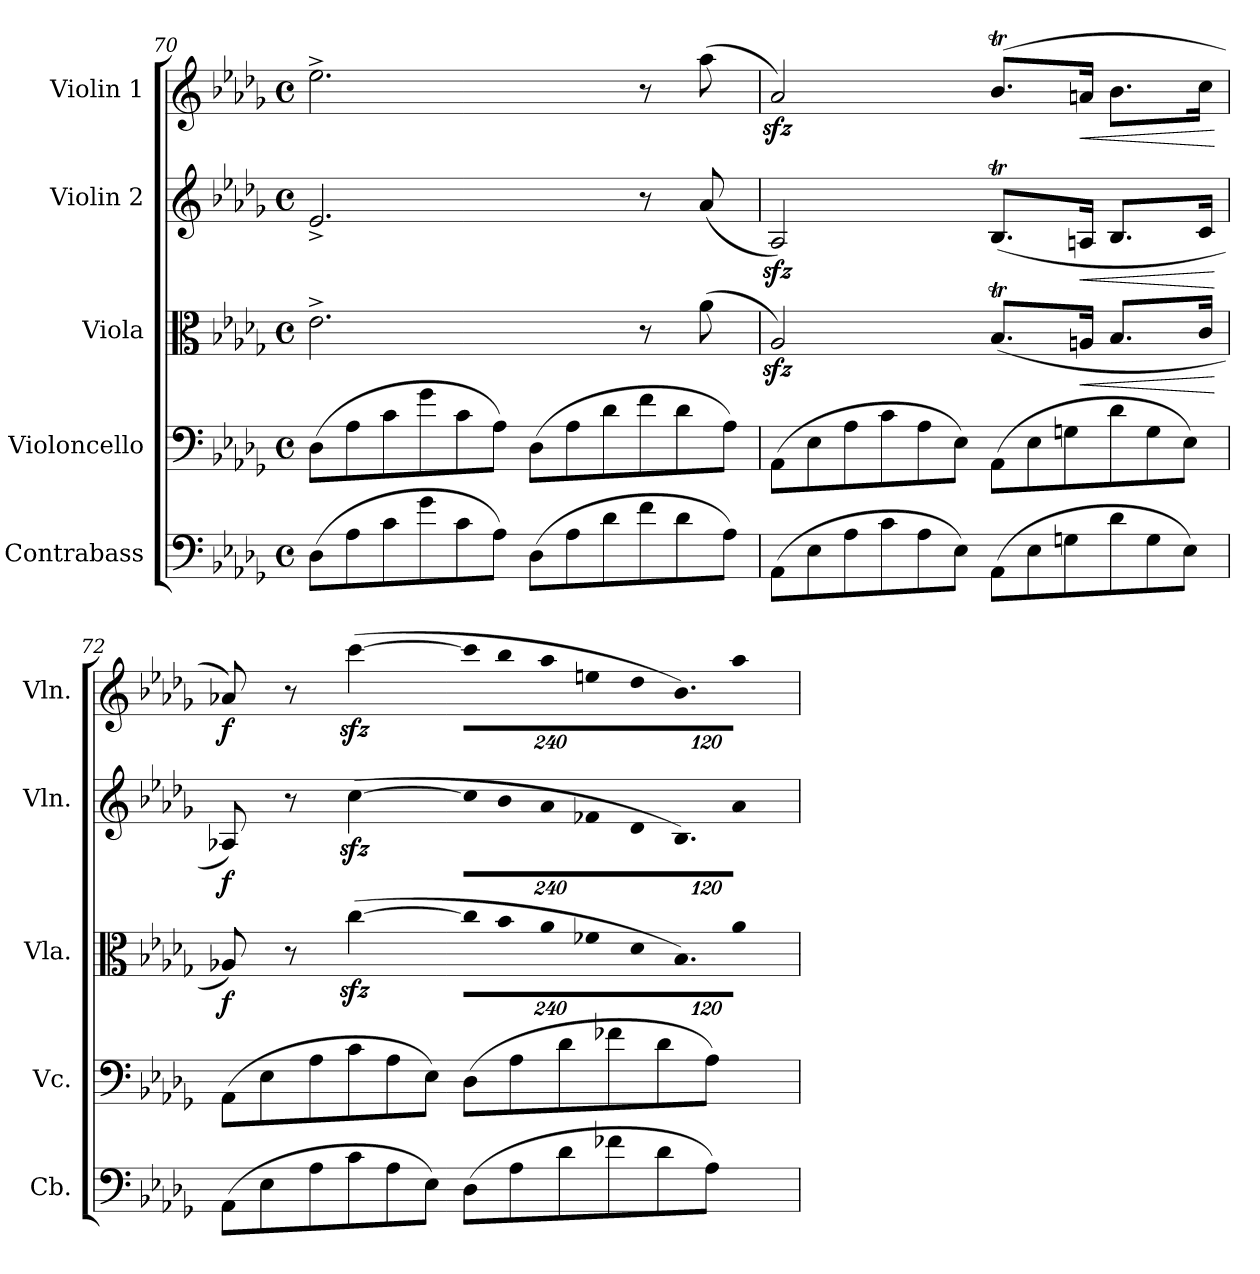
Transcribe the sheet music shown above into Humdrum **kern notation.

**kern	**kern	**kern	**dynam	**kern	**dynam	**kern	**dynam
*part5	*part4	*part3	*part3	*part2	*part2	*part1	*part1
*staff5	*staff4	*staff3	*staff3	*staff2	*staff2	*staff1	*staff1
*I"Contrabass	*I"Violoncello	*I"Viola	*	*I"Violin 2	*	*I"Violin 1	*
*I'Cb.	*I'Vc.	*I'Vla.	*	*I'Vln.	*	*I'Vln.	*
*clefF4	*clefF4	*clefC3	*	*clefG2	*	*clefG2	*
*ITrd7c12	*	*	*	*	*	*	*
*k[b-e-a-d-g-]	*k[b-e-a-d-g-]	*k[b-e-a-d-g-]	*	*k[b-e-a-d-g-]	*	*k[b-e-a-d-g-]	*
*M4/4	*M4/4	*M4/4	*	*M4/4	*	*M4/4	*
*met(c)	*met(c)	*met(c)	*	*met(c)	*	*met(c)	*
*Xtuplet	*Xtuplet	*	*	*	*	*	*
=70	=70	=70	=70	=70	=70	=70	=70
(12DD-\L	(12D-\L	2.e-^\	.	2.e-^/	.	2.ee-^\	.
12AA-\	12A-\	.	.	.	.	.	.
12C\	12c\	.	.	.	.	.	.
12G-\	12g-\	.	.	.	.	.	.
12C\	12c\	.	.	.	.	.	.
12AA-\J)	12A-\J)	.	.	.	.	.	.
(12DD-\L	(12D-\L	.	.	.	.	.	.
12AA-\	12A-\	.	.	.	.	.	.
12D-\	12d-\	.	.	.	.	.	.
12F\	12f\	8r	.	8r	.	8r	.
12D-\	12d-\	.	.	.	.	.	.
.	.	(8a-\	.	(8a-/	.	(8aa-\	.
12AA-\J)	12A-\J)	.	.	.	.	.	.
!!LO:LB:g=z
=71	=71	=71	=71	=71	=71	=71	=71
(12AAA-\L	(12AA-\L	2A-zz</)	.	2A-zz</)	.	2a-zz</)	.
12EE-\	12E-\	.	.	.	.	.	.
12AA-\	12A-\	.	.	.	.	.	.
12C\	12c\	.	.	.	.	.	.
12AA-\	12A-\	.	.	.	.	.	.
12EE-\J)	12E-\J)	.	.	.	.	.	.
(12AAA-\L	(12AA-\L	(8.B-T/L	.	(8.B-T/L	.	(8.b-T/L	.
12EE-\	12E-\	.	.	.	.	.	.
12GGn\	12Gn\	.	.	.	.	.	.
!	!	!	!LO:HP:b	!	!LO:HP:b	!	!LO:HP:b
.	.	16An/Jk	<	16An/Jk	<	16an/Jk	<
12D-\	12d-\	8.B-/L	.	8.B-/L	.	8.b-\L	.
12GG\	12G\	.	.	.	.	.	.
12EE-\J)	12E-\J)	.	.	.	.	.	.
.	.	16c/Jk	.	16c/Jk	.	16cc\Jk	.
.	.	.	[	.	[	.	[
=72	=72	=72	=72	=72	=72	=72	=72
!	!	!	!LO:DY:b	!	!LO:DY:b	!	!LO:DY:b
(12AAA-\L	(12AA-\L	8A-X/)	f	8A-X/)	f	8a-X/)	f
12EE-\	12E-\	.	.	.	.	.	.
.	.	8r	.	8r	.	8r	.
12AA-\	12A-\	.	.	.	.	.	.
12C\	12c\	([4cczz<\	.	([4cczz<\	.	([4ccczz<\	.
12AA-\	12A-\	.	.	.	.	.	.
12EE-\J)	12E-\J)	.	.	.	.	.	.
*	*	*Xbrackettup	*	*	*	*	*
!	!	!LO:N:vis=8	!	!	!	!	!
*	*	*	*	*Xbrackettup	*	*	*
!	!	!	!	!LO:N:vis=8	!	!	!
*	*	*	*	*	*	*Xbrackettup	*
!	!	!	!	!	!	!LO:N:vis=8	!
(12DD-\L	(12D-\L	1920%137cc\L]	.	1920%137cc\L]	.	1920%137ccc\L]	.
!	!	!LO:N:vis=8	!	!LO:N:vis=8	!	!LO:N:vis=8	!
.	.	1920%137b-\	.	1920%137b-\	.	1920%137bb-\	.
12AA-\	12A-\	.	.	.	.	.	.
!	!	!LO:N:vis=8	!	!LO:N:vis=8	!	!LO:N:vis=8	!
.	.	1920%137a-\	.	1920%137a-\	.	1920%137aa-\	.
12D-\	12d-\	.	.	.	.	.	.
!	!	!LO:N:vis=8	!	!LO:N:vis=8	!	!LO:N:vis=8	!
.	.	1920%137f-X\	.	1920%137f-X\	.	1920%137een\	.
12F-X\	12f-X\	.	.	.	.	.	.
!	!	!LO:N:vis=8	!	!LO:N:vis=8	!	!LO:N:vis=8	!
.	.	1920%137d-\	.	1920%137d-\	.	1920%137dd-\	.
12D-\	12d-\	.	.	.	.	.	.
!	!	!LO:N:vis=8.	!	!LO:N:vis=8.	!	!LO:N:vis=8.	!
.	.	960%103B-\)	.	960%103B-\)	.	960%103b-\)	.
12AA-\J)	12A-\J)	.	.	.	.	.	.
!	!	!LO:N:vis=16	!	!LO:N:vis=16	!	!LO:N:vis=16	!
.	.	640%23a-\Jk	.	640%23a-\Jk	.	640%23aa-\Jk	.
=	=	=	=	=	=	=	=
*-	*-	*-	*-	*-	*-	*-	*-
